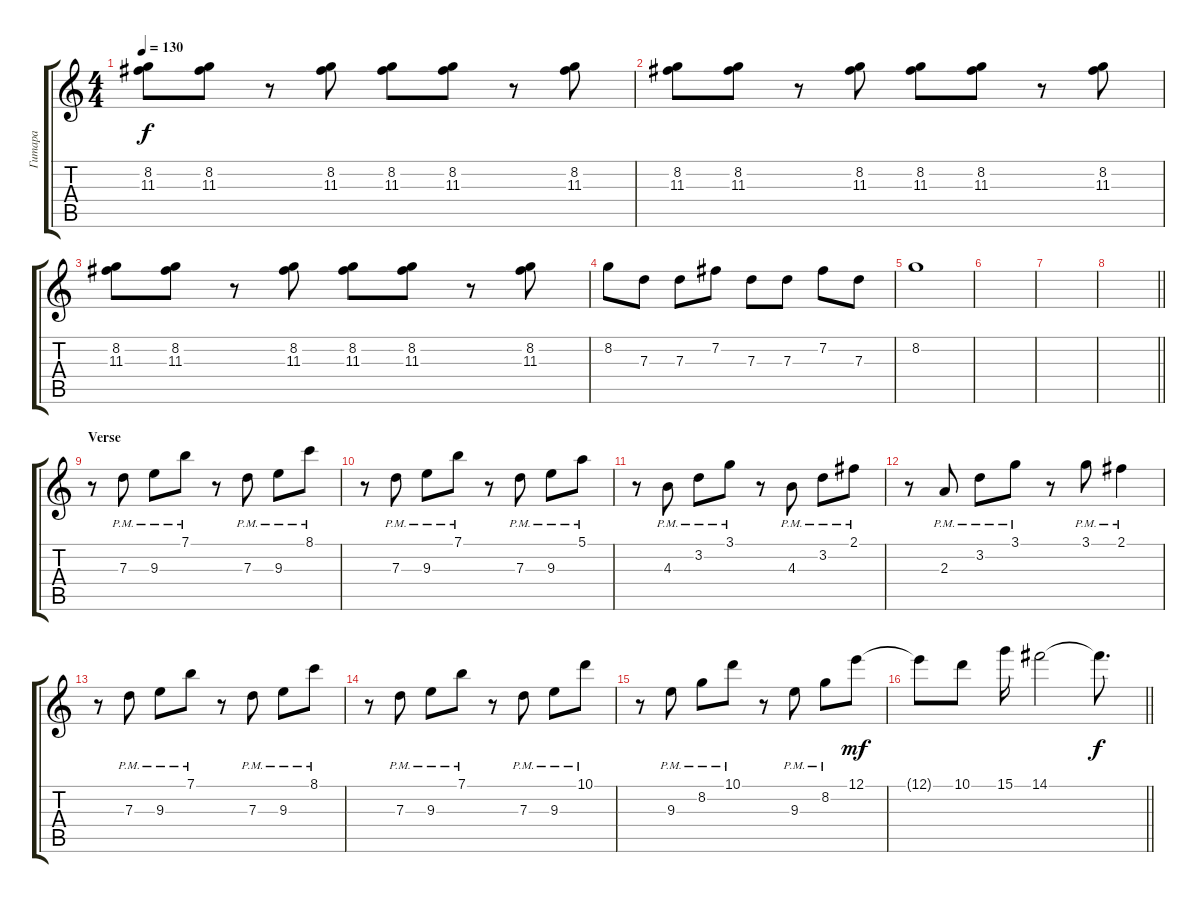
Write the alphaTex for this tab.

\track ("Гитара" "Гитара") {instrument overdrivenguitar}
\staff {score tabs}
\tuning (E4 B3 G3 D3 A2 E2) {hide}
\ts (4 4)
\tempo 130
\clef g2
\ks c
(8.2 11.3).8{dy f} (8.2 11.3).8 r.8 (8.2 11.3).8 (8.2 11.3).8 (8.2 11.3).8 r.8 (8.2 11.3).8 |
(8.2 11.3).8 (8.2 11.3).8 r.8 (8.2 11.3).8 (8.2 11.3).8 (8.2 11.3).8 r.8 (8.2 11.3).8 |
(8.2 11.3).8 (8.2 11.3).8 r.8 (8.2 11.3).8 (8.2 11.3).8 (8.2 11.3).8 r.8 (8.2 11.3).8 |
8.2.8 7.3.8 7.3.8 7.2.8 7.3.8 7.3.8 7.2.8 7.3.8 |
8.2.1{volume 0} |
|
|
\barLineRight lightlight
|
\section ("" "Verse")
r.8{volume 13} 7.3{pm}.8 9.3{pm}.8 7.1{pm}.8 r.8 7.3{pm}.8 9.3{pm}.8 8.1{pm}.8 |
r.8 7.3{pm}.8 9.3{pm}.8 7.1{pm}.8 r.8 7.3{pm}.8 9.3{pm}.8 5.1{pm}.8 |
r.8 4.3{pm}.8 3.2{pm}.8 3.1{pm}.8 r.8 4.3{pm}.8 3.2{pm}.8 2.1{pm}.8 |
r.8 2.3{pm}.8 3.2{pm}.8 3.1{pm}.8 r.8 3.1{pm}.8 2.1{pm}.4 |
r.8 7.3{pm}.8 9.3{pm}.8 7.1{pm}.8 r.8 7.3{pm}.8 9.3{pm}.8 8.1{pm}.8 |
r.8 7.3{pm}.8 9.3{pm}.8 7.1{pm}.8 r.8 7.3{pm}.8 9.3{pm}.8 10.1{pm}.8 |
r.8 9.3{pm}.8 8.2{pm}.8 10.1{pm}.8 r.8 9.3{pm}.8 8.2{pm}.8 12.1.8{dy mf} |
\barLineRight lightlight
12.1{t}.8 10.1.8 15.1.16 14.1.2 14.1{t}.8{d dy f}
